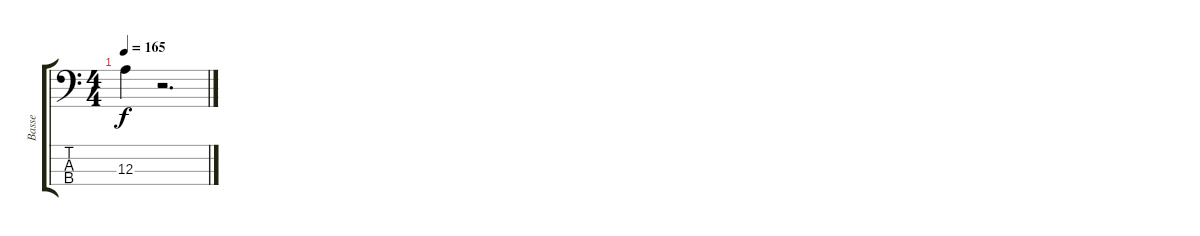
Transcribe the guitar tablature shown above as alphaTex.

\track ("Basse" "Basse") {instrument electricbassfinger}
\staff {score tabs}
\tuning (G2 D2 A1 E1) {hide}
\ts (4 4)
\tempo 165
\clef f4
\ks c
12.3.4{dy f} r.2{d}
